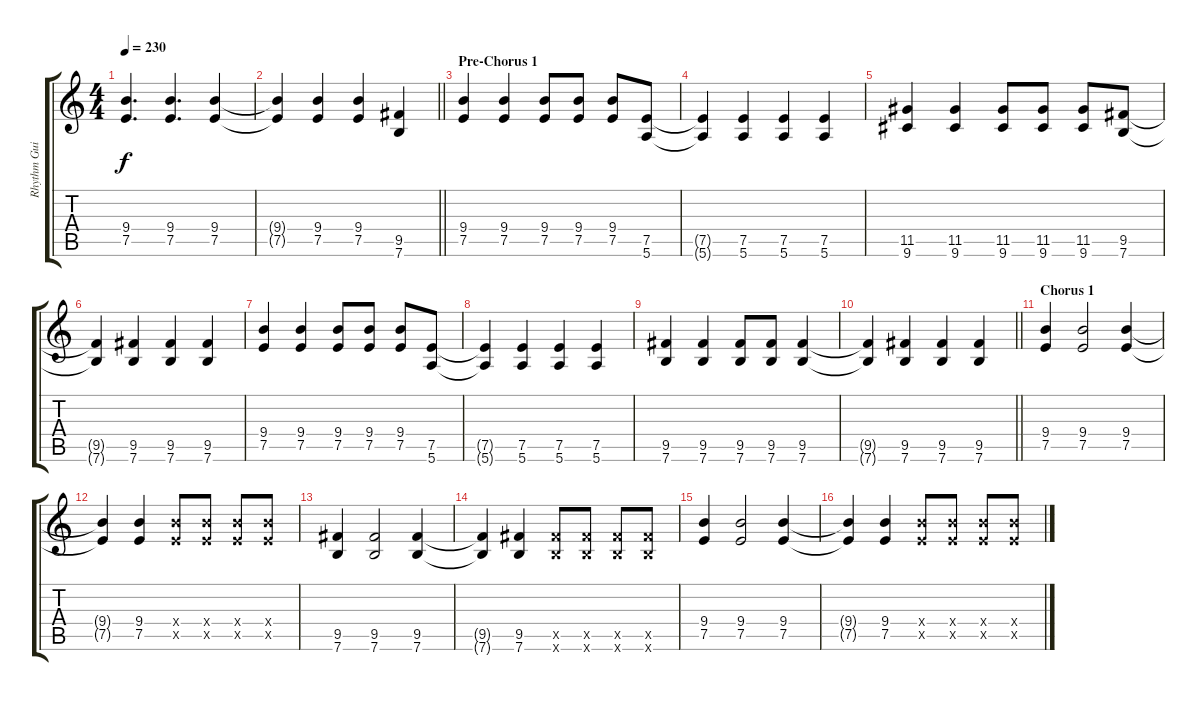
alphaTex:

\track ("Rhythm Guitar" "Rhythm Gui") {instrument distortionguitar}
\staff {score tabs}
\tuning (E4 B3 G3 D3 A2 E2) {hide}
\ts (4 4)
\tempo 230
\clef g2
\ks c
(9.4 7.5).4{d dy f} (9.4 7.5).4{d} (9.4 7.5).4 |
\barLineRight lightlight
(9.4{t} 7.5{t}).4 (9.4 7.5).4 (9.4 7.5).4 (9.5 7.6).4 |
\section ("" "Pre-Chorus 1")
(9.4 7.5).4 (9.4 7.5).4 (9.4 7.5).8 (9.4 7.5).8 (9.4 7.5).8 (7.5 5.6).8 |
(7.5{t} 5.6{t}).4 (7.5 5.6).4 (7.5 5.6).4 (7.5 5.6).4 |
(11.5 9.6).4 (11.5 9.6).4 (11.5 9.6).8 (11.5 9.6).8 (11.5 9.6).8 (9.5 7.6).8 |
(9.5{t} 7.6{t}).4 (9.5 7.6).4 (9.5 7.6).4 (9.5 7.6).4 |
(9.4 7.5).4 (9.4 7.5).4 (9.4 7.5).8 (9.4 7.5).8 (9.4 7.5).8 (7.5 5.6).8 |
(7.5{t} 5.6{t}).4 (7.5 5.6).4 (7.5 5.6).4 (7.5 5.6).4 |
(9.5 7.6).4 (9.5 7.6).4 (9.5 7.6).8 (9.5 7.6).8 (9.5 7.6).4 |
\barLineRight lightlight
(9.5{t} 7.6{t}).4 (9.5 7.6).4 (9.5 7.6).4 (9.5 7.6).4 |
\section ("" "Chorus 1")
(9.4 7.5).4 (9.4 7.5).2 (9.4 7.5).4 |
(9.4{t} 7.5{t}).4 (9.4 7.5).4 (9.4{x} 7.5{x}).8 (9.4{x} 7.5{x}).8 (9.4{x} 7.5{x}).8 (9.4{x} 7.5{x}).8 |
(9.5 7.6).4 (9.5 7.6).2 (9.5 7.6).4 |
(9.5{t} 7.6{t}).4 (9.5 7.6).4 (9.5{x} 7.6{x}).8 (9.5{x} 7.6{x}).8 (9.5{x} 7.6{x}).8 (9.5{x} 7.6{x}).8 |
(9.4 7.5).4 (9.4 7.5).2 (9.4 7.5).4 |
(9.4{t} 7.5{t}).4 (9.4 7.5).4 (9.4{x} 7.5{x}).8 (9.4{x} 7.5{x}).8 (9.4{x} 7.5{x}).8 (9.4{x} 7.5{x}).8
